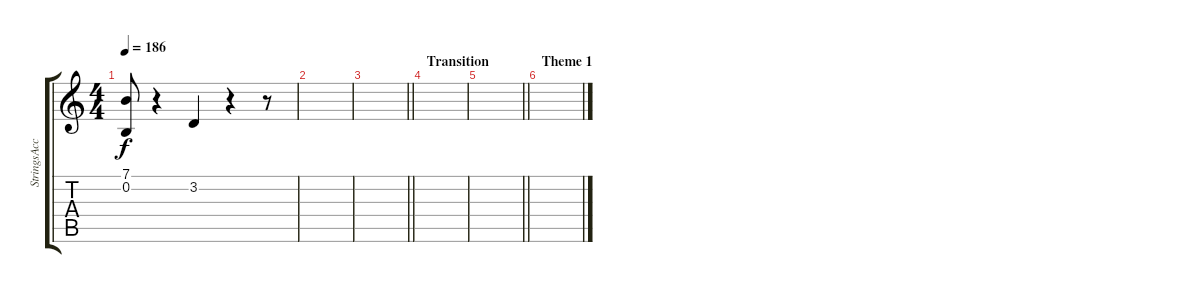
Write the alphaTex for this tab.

\track ("StringsAccent" "StringsAcc") {instrument lead2sawtooth}
\staff {score tabs}
\tuning (E4 B3 G3 D3 A2 E2) {hide}
\ts (4 4)
\tempo 186
\clef g2
\ks c
(7.1{t} 0.2{t}).8{dy f} r.4 3.2.4 r.4 r.8 |
|
\barLineRight lightlight
|
\section ("" "Transition")
|
\barLineRight lightlight
|
\section ("" "Theme 1")
